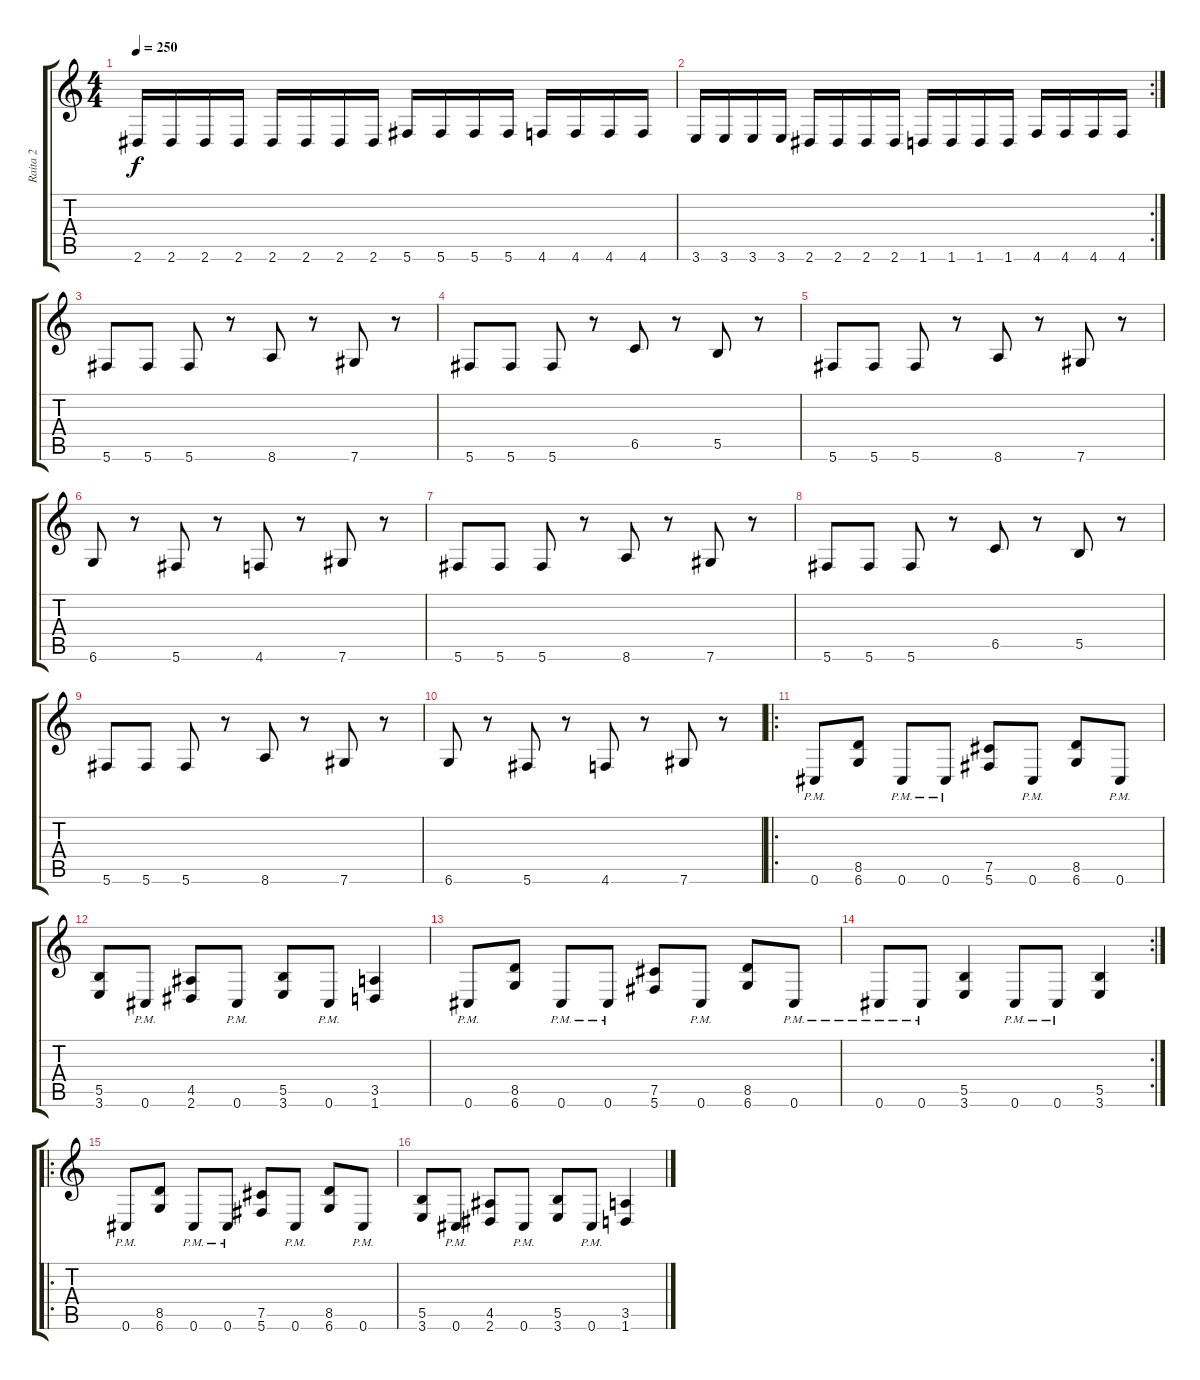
\track ("Raita 2" "Raita 2") {instrument distortionguitar}
\staff {score tabs}
\tuning (Db4 Ab3 E3 B2 Gb2 Db2) {hide}
\ts (4 4)
\tempo 250
\clef g2
\ks c
2.6.16{dy f} 2.6.16 2.6.16 2.6.16 2.6.16 2.6.16 2.6.16 2.6.16 5.6.16 5.6.16 5.6.16 5.6.16 4.6.16 4.6.16 4.6.16 4.6.16 |
\rc 2
3.6.16 3.6.16 3.6.16 3.6.16 2.6.16 2.6.16 2.6.16 2.6.16 1.6.16 1.6.16 1.6.16 1.6.16 4.6.16 4.6.16 4.6.16 4.6.16 |
5.6.8 5.6.8 5.6.8 r.8 8.6.8 r.8 7.6.8 r.8 |
5.6.8 5.6.8 5.6.8 r.8 6.5.8 r.8 5.5.8 r.8 |
5.6.8 5.6.8 5.6.8 r.8 8.6.8 r.8 7.6.8 r.8 |
6.6.8 r.8 5.6.8 r.8 4.6.8 r.8 7.6.8 r.8 |
5.6.8 5.6.8 5.6.8 r.8 8.6.8 r.8 7.6.8 r.8 |
5.6.8 5.6.8 5.6.8 r.8 6.5.8 r.8 5.5.8 r.8 |
5.6.8 5.6.8 5.6.8 r.8 8.6.8 r.8 7.6.8 r.8 |
6.6.8 r.8 5.6.8 r.8 4.6.8 r.8 7.6.8 r.8 |
\ro
0.6{pm}.8 (8.5 6.6).8 0.6{pm}.8 0.6{pm}.8 (7.5 5.6).8 0.6{pm}.8 (8.5 6.6).8 0.6{pm}.8 |
(5.5 3.6).8 0.6{pm}.8 (4.5 2.6).8 0.6{pm}.8 (5.5 3.6).8 0.6{pm}.8 (3.5 1.6).4 |
0.6{pm}.8 (8.5 6.6).8 0.6{pm}.8 0.6{pm}.8 (7.5 5.6).8 0.6{pm}.8 (8.5 6.6).8 0.6{pm}.8 |
\rc 2
0.6{pm}.8 0.6{pm}.8 (5.5 3.6).4 0.6{pm}.8 0.6{pm}.8 (5.5 3.6).4 |
\ro
0.6{pm}.8 (8.5 6.6).8 0.6{pm}.8 0.6{pm}.8 (7.5 5.6).8 0.6{pm}.8 (8.5 6.6).8 0.6{pm}.8 |
(5.5 3.6).8 0.6{pm}.8 (4.5 2.6).8 0.6{pm}.8 (5.5 3.6).8 0.6{pm}.8 (3.5 1.6).4
